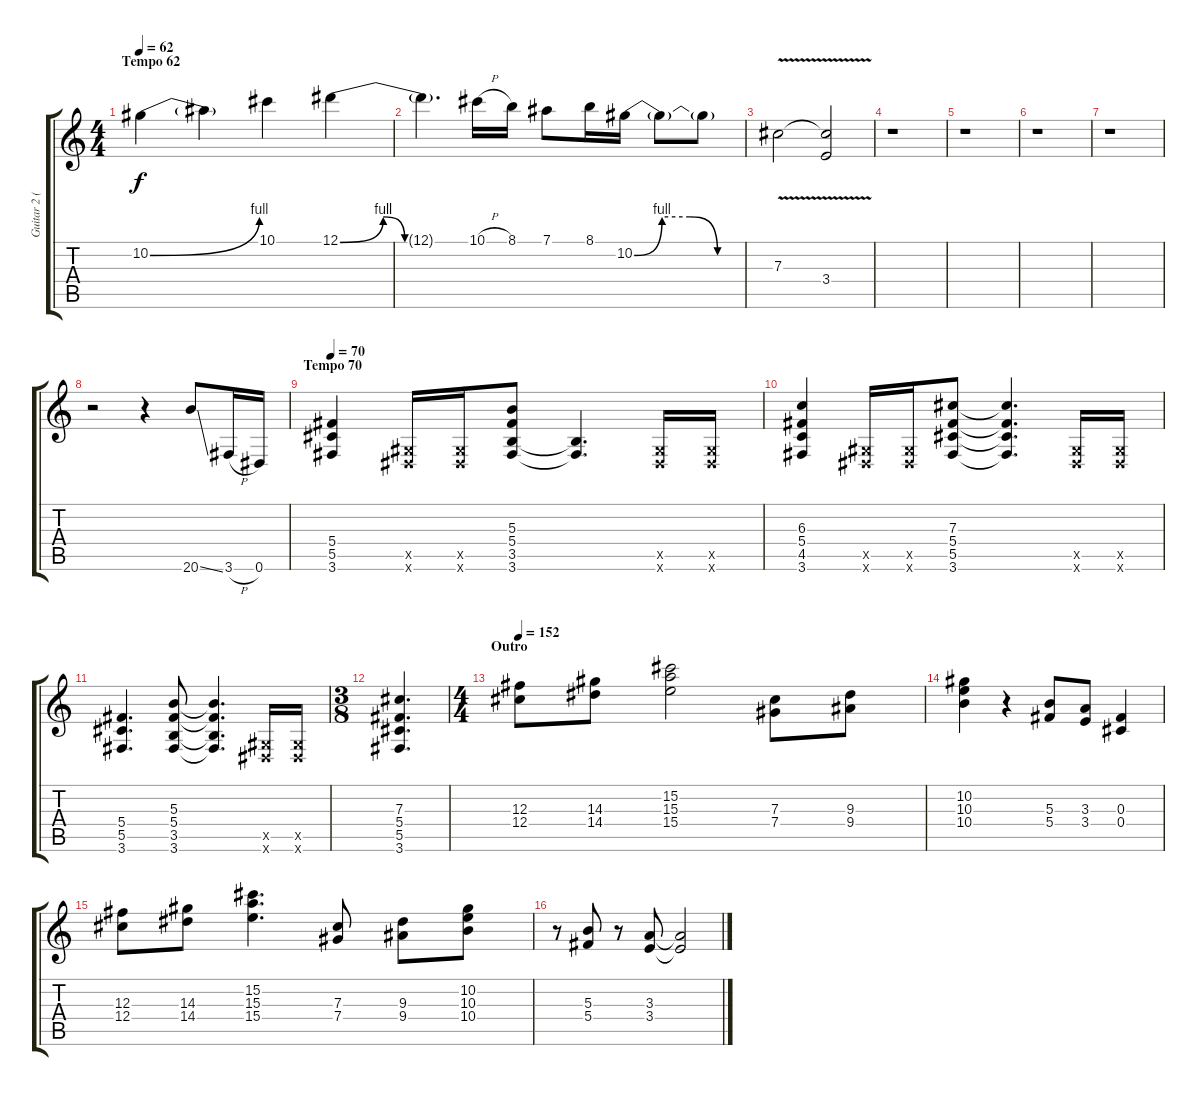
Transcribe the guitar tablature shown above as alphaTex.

\track ("Guitar 2 (Slash)" "Guitar 2 (") {instrument overdrivenguitar}
\staff {score tabs}
\tuning (Eb4 Bb3 Gb3 Db3 Ab2 Eb2) {hide}
\ts (4 4)
\section ("" "Tempo 62")
\tempo 62
\clef g2
\ks c
10.2{be (bend 0 0 60 4)}.4{dy f} 10.2{t}.4 10.1.4 12.1{be (custom 0 0 20 4 30 0 45 0 60 0)}.4 |
12.1{t}.4{d} 10.1{h}.16 8.1.16 7.1.8 8.1.16 10.2{be (custom 0 0 15 4 30 4 45 0 60 0)}.16 10.2{t}.8 10.2{t}.8 |
7.3{v}.2 (7.3{t} 3.4{t}).2 |
r.1 |
r.1 |
r.1 |
r.1 |
r.2 r.4 20.6{ss}.8 3.6{h}.16 0.6.16 |
\section ("" "Tempo 70")
\tempo 70
(5.4 5.5 3.6).4 (0.5{x} 0.6{x}).16 (0.5{x} 0.6{x}).16 (5.3 5.4 3.5 3.6).8 (3.5{t} 3.6{t}).4{d} (0.5{x} 0.6{x}).16 (0.5{x} 0.6{x}).16 |
(6.3 5.4 4.5 3.6).4 (0.5{x} 0.6{x}).16 (0.5{x} 0.6{x}).16 (7.3 5.4 5.5 3.6).8 (7.3{t} 5.4{t} 5.5{t} 3.6{t}).4{d} (0.5{x} 0.6{x}).16 (0.5{x} 0.6{x}).16 |
(5.4 5.5 3.6).4{d} (5.3 5.4 3.5 3.6).8 (5.3{t} 5.4{t} 3.5{t} 3.6{t}).4{d} (0.5{x} 0.6{x}).16 (0.5{x} 0.6{x}).16 |
\ts (3 8)
(7.3 5.4 5.5 3.6).4{d} |
\ts (4 4)
\section ("" "Outro")
\tempo 152
(12.3 12.4).8 (14.3 14.4).8 (15.2 15.3 15.4).2 (7.3 7.4).8 (9.3 9.4).8 |
(10.2 10.3 10.4).4 r.4 (5.3 5.4).8 (3.3 3.4).8 (0.3 0.4).4 |
(12.3 12.4).8 (14.3 14.4).8 (15.2 15.3 15.4).4{d} (7.3 7.4).8 (9.3 9.4).8 (10.2 10.3 10.4).8 |
r.8 (5.3 5.4).8 r.8 (3.3 3.4).8 (3.3{t} 3.4{t}).2
